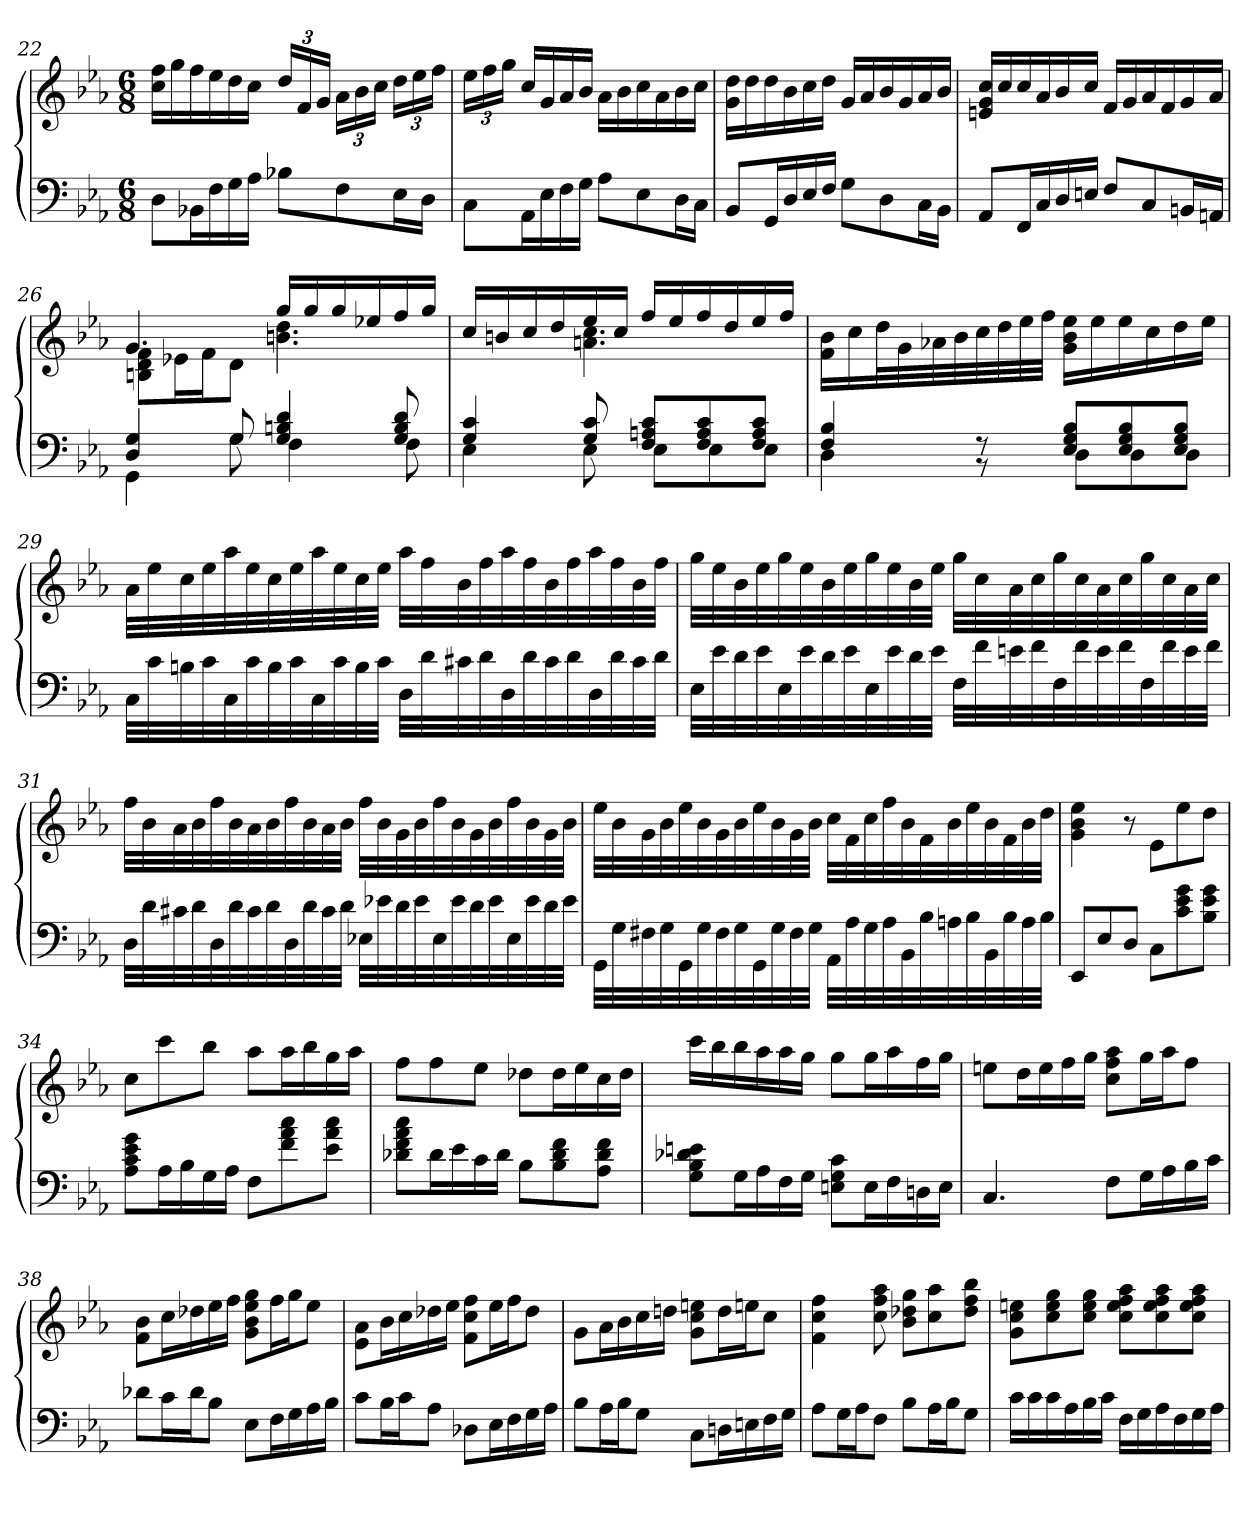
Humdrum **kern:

**kern	**kern
*part1	*part1
*staff2	*staff1
!!LO:PB:g=z
*clefF4	*clefG2
*k[b-e-a-]	*k[b-e-a-]
*E-:	*E-:
*M6/8	*M6/8
=22	=22
8D\L	16cc\ 16ff\LL
.	16gg\
16BB-X\L	16ff\
16F\	16ee-\
16G\	16dd\
16A-\JJ	16cc\JJ
*	*Xbrackettup
8B-X\L	24dd/LL
.	24f/
.	24g/JJ
8F\	24a-\LL
.	24b-\
.	24cc\JJ
16E-\L	24dd\LL
.	24ee-\
16D\JJ	.
.	24ff\JJ
=23	=23
8C\L	24ee-\LL
.	24ff\
.	24gg\JJ
16AA-\L	16cc/LL
16E-\	16g/
16F\	16a-/
16G\JJ	16b-/JJ
8A-\L	16a-\LL
.	16b-\
8E-\	16cc\
.	16a-\
16D\L	16b-\
16C\JJ	16cc\JJ
=24	=24
8BB-/L	16g\ 16dd\LL
.	16dd\
16GG/L	16dd\
16D/	16b-\
16E-/	16cc\
16F/JJ	16dd\JJ
8G\L	16g/LL
.	16a-/
8D\	16b-/
.	16g/
16C\L	16a-/
16BB-\JJ	16b-/JJ
=25	=25
8AA-/L	16en/ 16g/ 16cc/LL
.	16cc/
16FF/L	16cc/
16C/	16a-/
16D/	16b-/
16En/JJ	16cc/JJ
8F/L	16f/LL
.	16g/
8C/	16a-/
.	16f/
16BBn/L	16g/
16AAn/JJ	16a-/JJ
!!LO:LB:g=z
=26	=26
*^	*^
4D/ 4G/	4GG\	4.g/	8Bn\ 8d\ 8f\L
.	.	.	16e-X\L
.	.	.	16f\J
8G/	8G\	.	8d\J
4G/ 4Bn/ 4d/	4F\	16gg/LL	4.bn\ 4.dd\
.	.	16gg/	.
.	.	16gg/	.
.	.	16ee-X/	.
8G/ 8B/ 8d/	8F\	16ff/	.
.	.	16gg/JJ	.
=27	=27	=27	=27
4G/ 4c/	4E-\	16cc/LL	4ryy
.	.	16bn/	.
.	.	16cc/	.
.	.	16dd/	.
8G/ 8c/	8E-\	16ee-/	4.an\ 4.cc\
.	.	16cc/JJ	.
8F/ 8An/ 8c/L	8E-\L	16ff/LL	.
.	.	16ee-/	.
8F/ 8A/ 8c/	8E-\	16ff/	.
.	.	16dd/	.
8F/ 8A/ 8c/J	8E-\J	16ee-/	8ryy
.	.	16ff/JJ	.
*	*	*v	*v
=28	=28	=28
4F/ 4B-/	4D\	16f\ 16b-\LL
.	.	16cc\
.	.	32dd\L
.	.	32g\
.	.	32a-X\
.	.	32b-\
8r	8r	32cc\
.	.	32dd\
.	.	32ee-\
.	.	32ff\JJJ
8E-/ 8G/ 8B-/L	8D\L	16g\ 16b-\ 16ee-\LL
.	.	16ee-\
8E-/ 8G/ 8B-/	8D\	16ee-\
.	.	16cc\
8E-/ 8G/ 8B-/J	8D\J	16dd\
.	.	16ee-\JJ
*v	*v	*
!!LO:LB:g=z
=29	=29
32C\LLL	32a-\LLL
32c\	32ee-\
32Bn\	32cc\
32c\	32ee-\
32C\	32aa-\
32c\	32ee-\
32B\	32cc\
32c\	32ee-\
32C\	32aa-\
32c\	32ee-\
32B\	32cc\
32c\JJJ	32ee-\JJJ
32D\LLL	32aa-\LLL
32d\	32ff\
32c#X\	32b-\
32d\	32ff\
32D\	32aa-\
32d\	32ff\
32c#\	32b-\
32d\	32ff\
32D\	32aa-\
32d\	32ff\
32c#\	32b-\
32d\JJJ	32ff\JJJ
=30	=30
32E-\LLL	32gg\LLL
32e-\	32ee-\
32d\	32b-\
32e-\	32ee-\
32E-\	32gg\
32e-\	32ee-\
32d\	32b-\
32e-\	32ee-\
32E-\	32gg\
32e-\	32ee-\
32d\	32b-\
32e-\JJJ	32ee-\JJJ
32F\LLL	32gg\LLL
32f\	32cc\
32en\	32a-\
32f\	32cc\
32F\	32gg\
32f\	32cc\
32e\	32a-\
32f\	32cc\
32F\	32gg\
32f\	32cc\
32e\	32a-\
32f\JJJ	32cc\JJJ
!!LO:LB:g=z
=31	=31
32D\LLL	32ff\LLL
32d\	32b-\
32c#X\	32a-\
32d\	32b-\
32D\	32ff\
32d\	32b-\
32c#\	32a-\
32d\	32b-\
32D\	32ff\
32d\	32b-\
32c#\	32a-\
32d\JJJ	32b-\JJJ
32E-X\LLL	32ff\LLL
32e-X\	32b-\
32d\	32g\
32e-\	32b-\
32E-\	32ff\
32e-\	32b-\
32d\	32g\
32e-\	32b-\
32E-\	32ff\
32e-\	32b-\
32d\	32g\
32e-\JJJ	32b-\JJJ
=32	=32
32GG\LLL	32ee-\LLL
32G\	32b-\
32F#X\	32g\
32G\	32b-\
32GG\	32ee-\
32G\	32b-\
32F#\	32g\
32G\	32b-\
32GG\	32ee-\
32G\	32b-\
32F#\	32g\
32G\JJJ	32b-\JJJ
32AA-\LLL	32cc\LLL
32A-\	32f\
32G\	32cc\
32A-\	32ff\
32BB-\	32b-\
32B-\	32f\
32An\	32b-\
32B-\	32ee-\
32BB-\	32b-\
32B-\	32f\
32A\	32b-\
32B-\JJJ	32dd\JJJ
!!LO:LB:g=z
=33	=33
8EE-/L	4g\ 4b-\ 4ee-\
8E-/	.
8D/J	8r
8C\L	8e-\L
8c\ 8e-\ 8g\	8ee-\
8B-\ 8e-\ 8g\J	8dd\J
=34	=34
8A-\ 8c\ 8e-\ 8g\L	8cc\L
16A-\L	8ccc\
16B-\	.
16G\	8bb-\J
16A-\JJ	.
8F\L	8aa-\L
8f\ 8a-\ 8cc\	16aa-\L
.	16bb-\
8e-\ 8a-\ 8cc\J	16gg\
.	16aa-\JJ
=35	=35
8d-X\ 8f\ 8a-\ 8cc\L	8ff\L
16d-\L	8ff\
16e-\	.
16c\	8ee-\J
16d-\JJ	.
8B-\L	8dd-X\L
8B-\ 8d-\ 8f\	16dd-\L
.	16ee-\
8A-\ 8d-\ 8f\J	16cc\
.	16dd-\JJ
=36	=36
8G\ 8B-\ 8d-X\ 8en\L	16ccc\LL
.	16bb-\
16G\L	16bb-\
16A-\	16aa-\
16F\	16aa-\
16G\JJ	16gg\JJ
8En\ 8G\ 8c\L	8gg\L
16E\L	16gg\L
16F\	16aa-\
16Dn\	16ff\
16E\JJ	16gg\JJ
!!LO:LB:g=z
=37	=37
4.C/	8een\L
.	16dd\L
.	16ee\
.	16ff\
.	16gg\JJ
8F\L	8cc\ 8ff\ 8aa-\L
16G\L	16gg\L
16A-\	16aa-\J
16B-\	8ff\J
16c\JJ	.
=38	=38
8d-X\L	8f\ 8b-\L
16c\L	16cc\L
16d-\J	16dd-X\
8B-\J	16ee-\
.	16ff\JJ
8E-\L	8g\ 8b-\ 8ee-\ 8gg\L
16F\L	16ff\L
16G\	16gg\J
16A-\	8ee-\J
16B-\JJ	.
=39	=39
8c\L	8e-\ 8a-\L
16B-\L	16b-\L
16c\J	16cc\
8A-\J	16dd-X\
.	16ee-\JJ
8D-X\L	8f\ 8cc\ 8ff\L
16E-\L	16ee-\L
16F\	16ff\J
16G\	8dd-\J
16A-\JJ	.
=40	=40
8B-\L	8g\L
16A-\L	16a-\L
16B-\J	16b-\
8G\J	16cc\
.	16ddn\JJ
8C\L	8g\ 8cc\ 8een\L
16Dn\L	16dd\L
16En\	16een\J
16F\	8cc\J
16G\JJ	.
=41	=41
8A-\L	4f\ 4cc\ 4ff\
16G\L	.
16A-\J	.
8F\J	8cc\ 8ff\ 8aa-\
8B-\L	8b-\ 8dd-X\ 8gg\L
16A-\L	8cc\ 8aa-\
16B-\J	.
8G\J	8dd-\ 8ff\ 8bb-\J
!!LO:LB:g=z
=42	=42
16c\LL	8g\ 8cc\ 8een\L
16c\	.
16c\	8cc\ 8ee\ 8gg\
16A-\	.
16B-\	8cc\ 8ee\ 8gg\J
16c\JJ	.
16F\LL	8cc\ 8ee\ 8ff\ 8aa-\L
16G\	.
16A-\	8cc\ 8ee\ 8ff\ 8aa-\
16F\	.
16G\	8cc\ 8ee\ 8ff\ 8aa-\J
16A-\JJ	.
=	=
*-	*-
